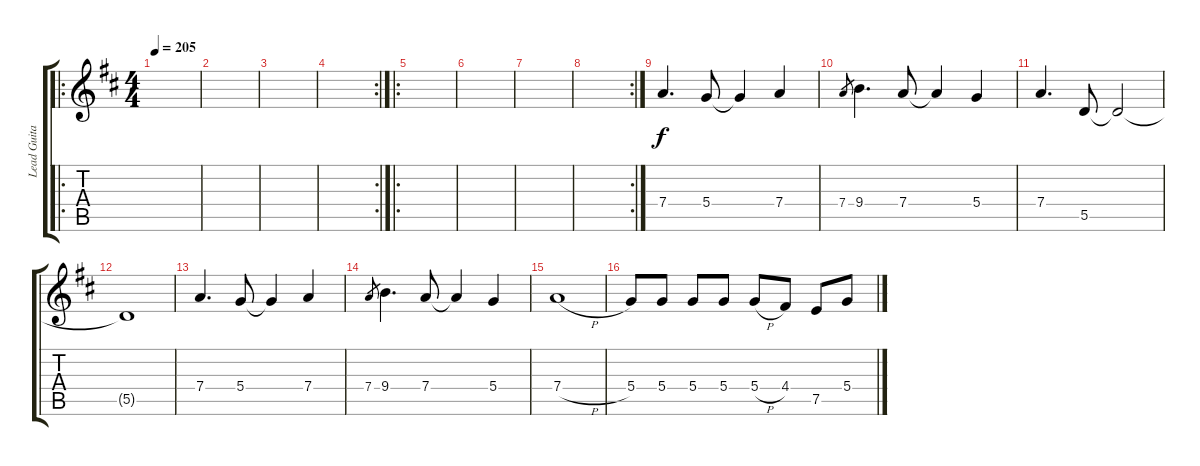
\track ("Lead Guitar" "Lead Guita") {instrument distortionguitar}
\staff {score tabs}
\tuning (E4 B3 G3 D3 A2 E2) {hide}
\ro
\ts (4 4)
\tempo 205
\clef g2
\ks d
|
|
|
\rc 2
|
\ro
|
|
|
\rc 2
|
7.4.4{d} 5.4.8 5.4{t}.4 7.4.4 |
7.4.8{gr} 9.4.4{d} 7.4.8 7.4{t}.4 5.4.4 |
7.4.4{d} 5.5.8 5.5{t}.2 |
5.5{t}.1 |
7.4.4{d} 5.4.8 5.4{t}.4 7.4.4 |
7.4.8{gr} 9.4.4{d} 7.4.8 7.4{t}.4 5.4.4 |
7.4{h}.1 |
5.4.8 5.4.8 5.4.8 5.4.8 5.4{h}.8 4.4.8 7.5.8 5.4.8
